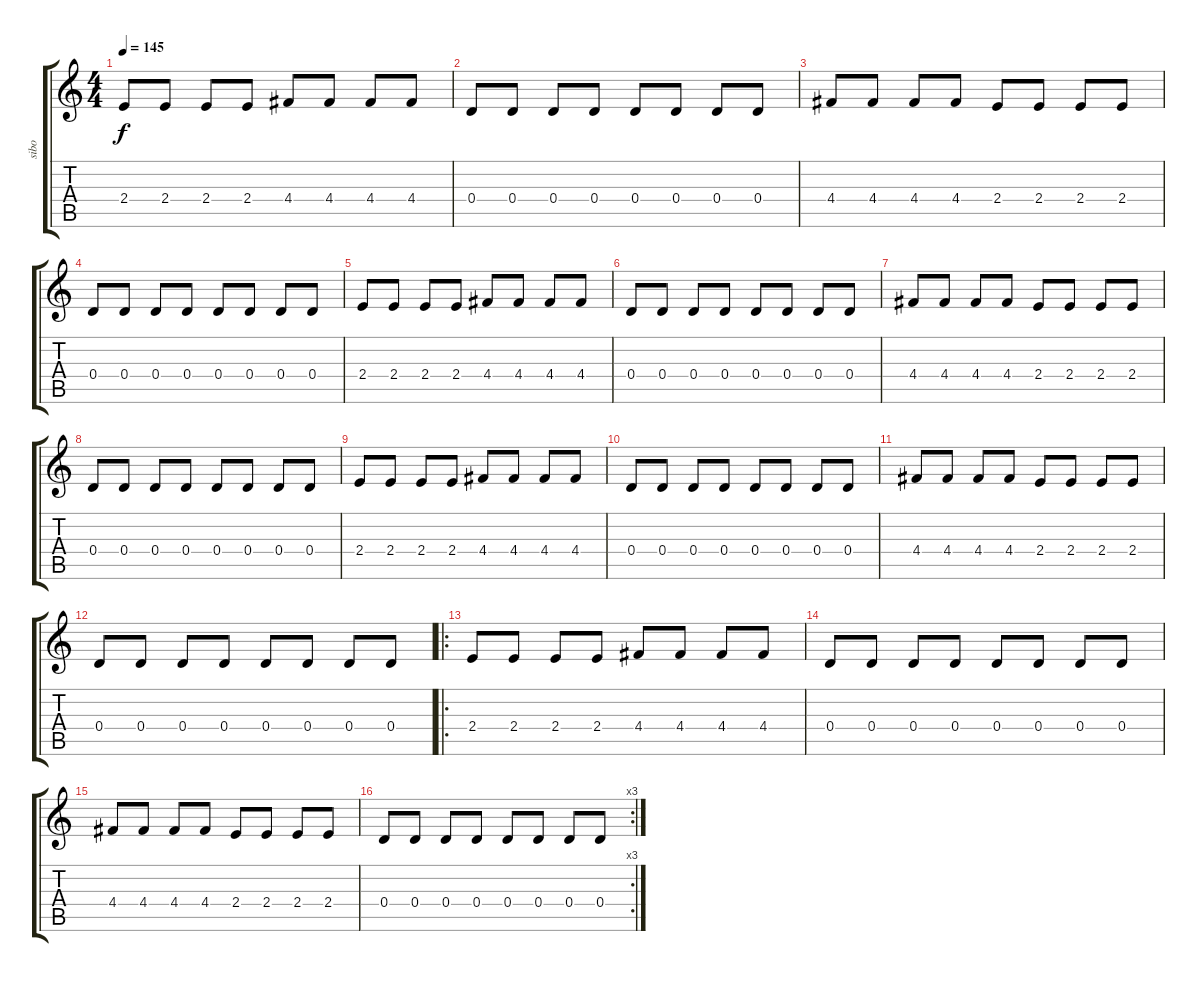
\track ("sibo" "sibo") {instrument distortionguitar}
\staff {score tabs}
\tuning (E4 B3 G3 D3 A2 E2) {hide}
\ts (4 4)
\tempo 145
\clef g2
\ks c
2.4.8{dy f} 2.4.8 2.4.8 2.4.8 4.4.8 4.4.8 4.4.8 4.4.8 |
0.4.8 0.4.8 0.4.8 0.4.8 0.4.8 0.4.8 0.4.8 0.4.8 |
4.4.8 4.4.8 4.4.8 4.4.8 2.4.8 2.4.8 2.4.8 2.4.8 |
0.4.8 0.4.8 0.4.8 0.4.8 0.4.8 0.4.8 0.4.8 0.4.8 |
2.4.8 2.4.8 2.4.8 2.4.8 4.4.8 4.4.8 4.4.8 4.4.8 |
0.4.8 0.4.8 0.4.8 0.4.8 0.4.8 0.4.8 0.4.8 0.4.8 |
4.4.8 4.4.8 4.4.8 4.4.8 2.4.8 2.4.8 2.4.8 2.4.8 |
0.4.8 0.4.8 0.4.8 0.4.8 0.4.8 0.4.8 0.4.8 0.4.8 |
2.4.8 2.4.8 2.4.8 2.4.8 4.4.8 4.4.8 4.4.8 4.4.8 |
0.4.8 0.4.8 0.4.8 0.4.8 0.4.8 0.4.8 0.4.8 0.4.8 |
4.4.8 4.4.8 4.4.8 4.4.8 2.4.8 2.4.8 2.4.8 2.4.8 |
0.4.8 0.4.8 0.4.8 0.4.8 0.4.8 0.4.8 0.4.8 0.4.8 |
\ro
2.4.8 2.4.8 2.4.8 2.4.8 4.4.8 4.4.8 4.4.8 4.4.8 |
0.4.8 0.4.8 0.4.8 0.4.8 0.4.8 0.4.8 0.4.8 0.4.8 |
4.4.8 4.4.8 4.4.8 4.4.8 2.4.8 2.4.8 2.4.8 2.4.8 |
\rc 3
0.4.8 0.4.8 0.4.8 0.4.8 0.4.8 0.4.8 0.4.8 0.4.8
